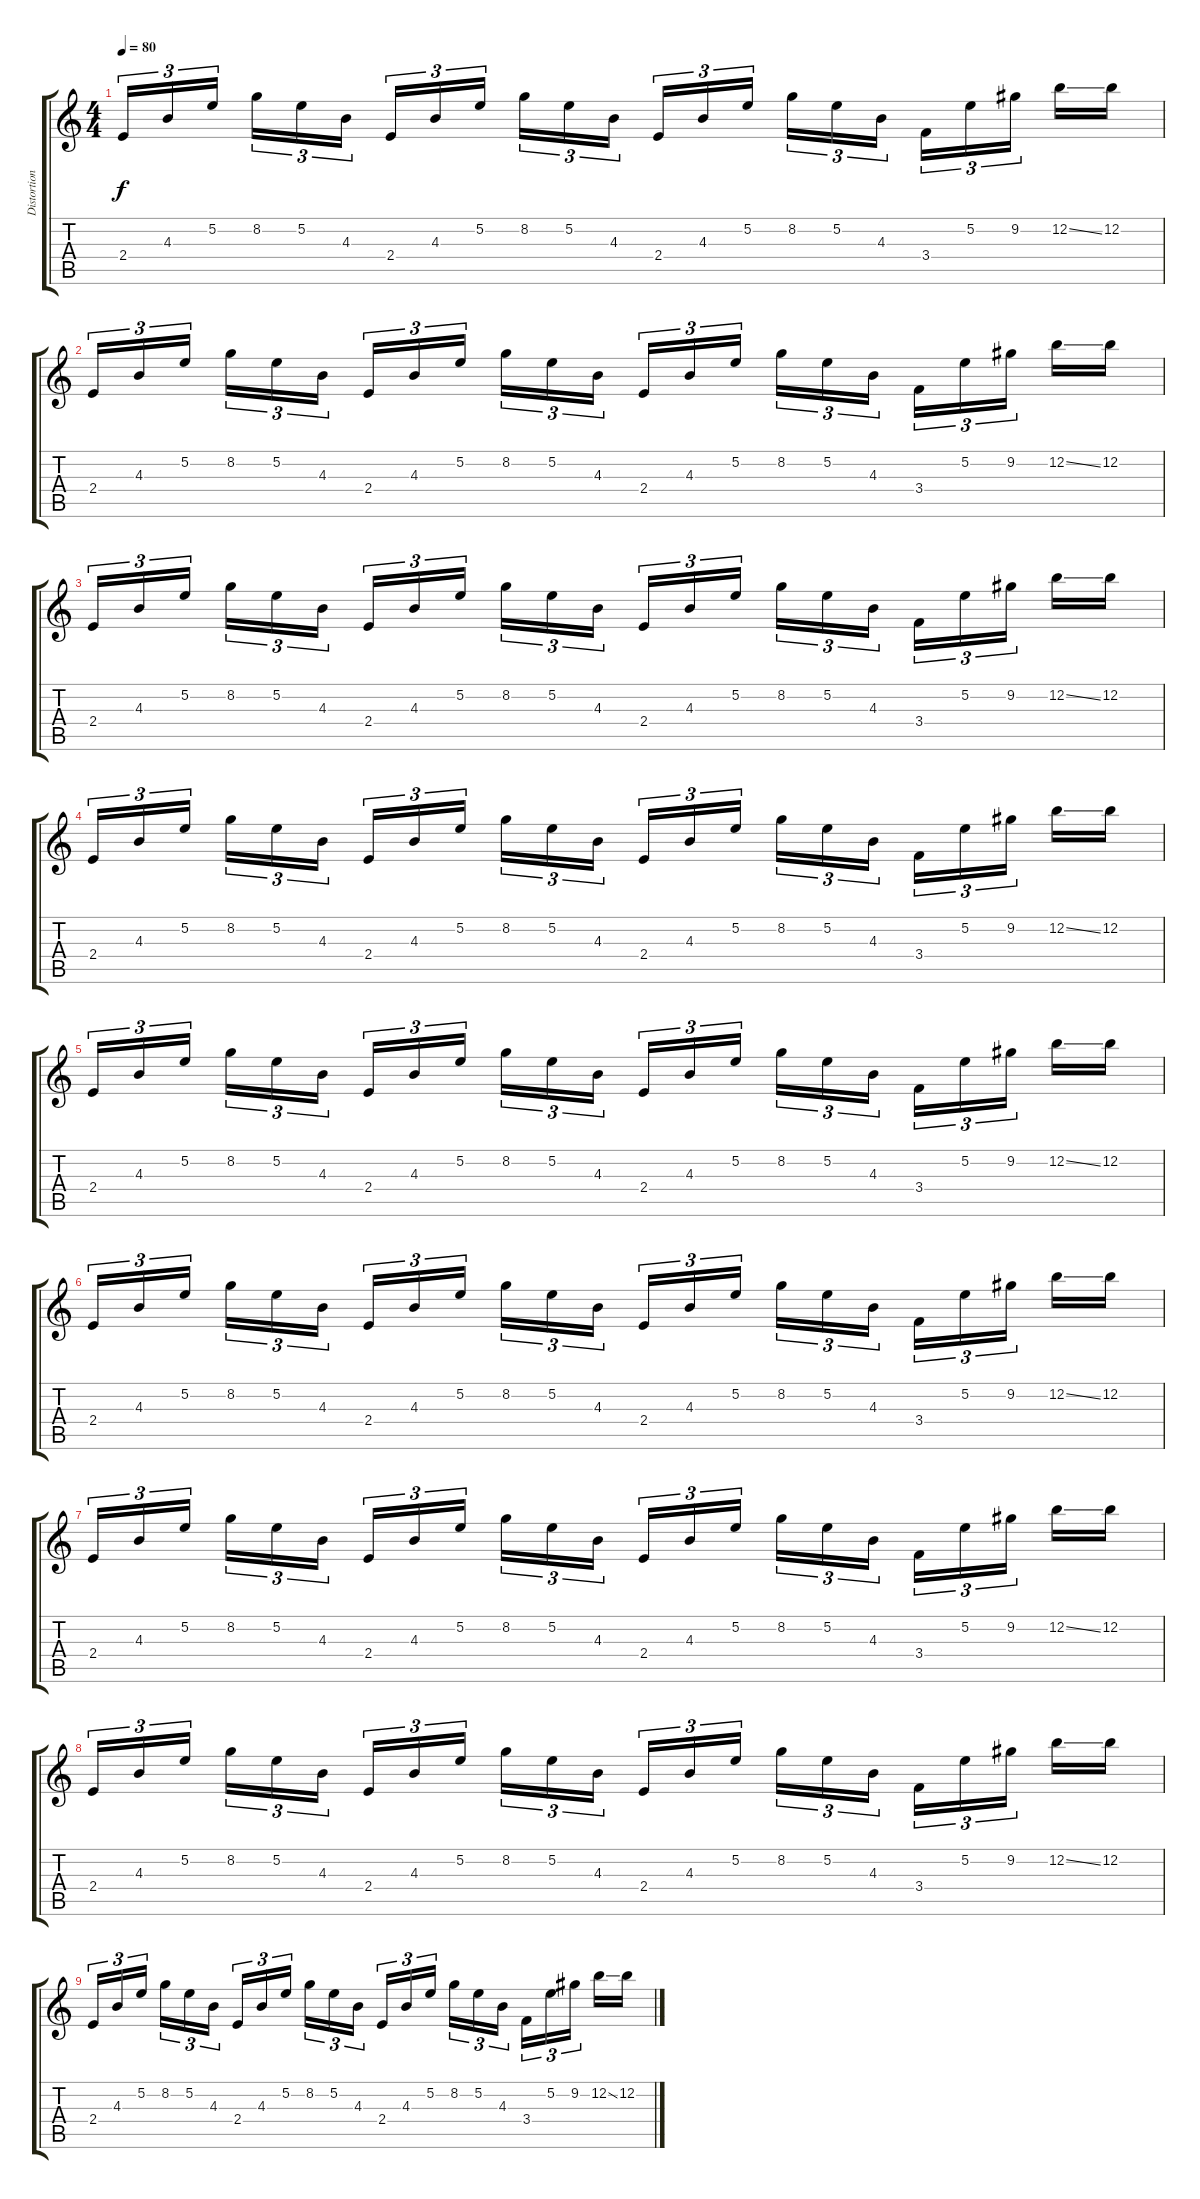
\track ("Distortion" "Distortion") {instrument distortionguitar}
\staff {score tabs}
\tuning (E4 B3 G3 D3 A2 E2) {hide}
\ts (4 4)
\tempo 80
\clef g2
\ks c
2.4.16{tu (3 2) dy f} 4.3.16{tu (3 2)} 5.2.16{tu (3 2)} 8.2.16{tu (3 2)} 5.2.16{tu (3 2)} 4.3.16{tu (3 2)} 2.4.16{tu (3 2)} 4.3.16{tu (3 2)} 5.2.16{tu (3 2)} 8.2.16{tu (3 2)} 5.2.16{tu (3 2)} 4.3.16{tu (3 2)} 2.4.16{tu (3 2)} 4.3.16{tu (3 2)} 5.2.16{tu (3 2)} 8.2.16{tu (3 2)} 5.2.16{tu (3 2)} 4.3.16{tu (3 2)} 3.4.16{tu (3 2)} 5.2.16{tu (3 2)} 9.2.16{tu (3 2)} 12.2{ss}.16 12.2.16 |
2.4.16{tu (3 2)} 4.3.16{tu (3 2)} 5.2.16{tu (3 2)} 8.2.16{tu (3 2)} 5.2.16{tu (3 2)} 4.3.16{tu (3 2)} 2.4.16{tu (3 2)} 4.3.16{tu (3 2)} 5.2.16{tu (3 2)} 8.2.16{tu (3 2)} 5.2.16{tu (3 2)} 4.3.16{tu (3 2)} 2.4.16{tu (3 2)} 4.3.16{tu (3 2)} 5.2.16{tu (3 2)} 8.2.16{tu (3 2)} 5.2.16{tu (3 2)} 4.3.16{tu (3 2)} 3.4.16{tu (3 2)} 5.2.16{tu (3 2)} 9.2.16{tu (3 2)} 12.2{ss}.16 12.2.16 |
2.4.16{tu (3 2)} 4.3.16{tu (3 2)} 5.2.16{tu (3 2)} 8.2.16{tu (3 2)} 5.2.16{tu (3 2)} 4.3.16{tu (3 2)} 2.4.16{tu (3 2)} 4.3.16{tu (3 2)} 5.2.16{tu (3 2)} 8.2.16{tu (3 2)} 5.2.16{tu (3 2)} 4.3.16{tu (3 2)} 2.4.16{tu (3 2)} 4.3.16{tu (3 2)} 5.2.16{tu (3 2)} 8.2.16{tu (3 2)} 5.2.16{tu (3 2)} 4.3.16{tu (3 2)} 3.4.16{tu (3 2)} 5.2.16{tu (3 2)} 9.2.16{tu (3 2)} 12.2{ss}.16 12.2.16 |
2.4.16{tu (3 2)} 4.3.16{tu (3 2)} 5.2.16{tu (3 2)} 8.2.16{tu (3 2)} 5.2.16{tu (3 2)} 4.3.16{tu (3 2)} 2.4.16{tu (3 2)} 4.3.16{tu (3 2)} 5.2.16{tu (3 2)} 8.2.16{tu (3 2)} 5.2.16{tu (3 2)} 4.3.16{tu (3 2)} 2.4.16{tu (3 2)} 4.3.16{tu (3 2)} 5.2.16{tu (3 2)} 8.2.16{tu (3 2)} 5.2.16{tu (3 2)} 4.3.16{tu (3 2)} 3.4.16{tu (3 2)} 5.2.16{tu (3 2)} 9.2.16{tu (3 2)} 12.2{ss}.16 12.2.16 |
2.4.16{tu (3 2)} 4.3.16{tu (3 2)} 5.2.16{tu (3 2)} 8.2.16{tu (3 2)} 5.2.16{tu (3 2)} 4.3.16{tu (3 2)} 2.4.16{tu (3 2)} 4.3.16{tu (3 2)} 5.2.16{tu (3 2)} 8.2.16{tu (3 2)} 5.2.16{tu (3 2)} 4.3.16{tu (3 2)} 2.4.16{tu (3 2)} 4.3.16{tu (3 2)} 5.2.16{tu (3 2)} 8.2.16{tu (3 2)} 5.2.16{tu (3 2)} 4.3.16{tu (3 2)} 3.4.16{tu (3 2)} 5.2.16{tu (3 2)} 9.2.16{tu (3 2)} 12.2{ss}.16 12.2.16 |
2.4.16{tu (3 2)} 4.3.16{tu (3 2)} 5.2.16{tu (3 2)} 8.2.16{tu (3 2)} 5.2.16{tu (3 2)} 4.3.16{tu (3 2)} 2.4.16{tu (3 2)} 4.3.16{tu (3 2)} 5.2.16{tu (3 2)} 8.2.16{tu (3 2)} 5.2.16{tu (3 2)} 4.3.16{tu (3 2)} 2.4.16{tu (3 2)} 4.3.16{tu (3 2)} 5.2.16{tu (3 2)} 8.2.16{tu (3 2)} 5.2.16{tu (3 2)} 4.3.16{tu (3 2)} 3.4.16{tu (3 2)} 5.2.16{tu (3 2)} 9.2.16{tu (3 2)} 12.2{ss}.16 12.2.16 |
2.4.16{tu (3 2)} 4.3.16{tu (3 2)} 5.2.16{tu (3 2)} 8.2.16{tu (3 2)} 5.2.16{tu (3 2)} 4.3.16{tu (3 2)} 2.4.16{tu (3 2)} 4.3.16{tu (3 2)} 5.2.16{tu (3 2)} 8.2.16{tu (3 2)} 5.2.16{tu (3 2)} 4.3.16{tu (3 2)} 2.4.16{tu (3 2)} 4.3.16{tu (3 2)} 5.2.16{tu (3 2)} 8.2.16{tu (3 2)} 5.2.16{tu (3 2)} 4.3.16{tu (3 2)} 3.4.16{tu (3 2)} 5.2.16{tu (3 2)} 9.2.16{tu (3 2)} 12.2{ss}.16 12.2.16 |
2.4.16{tu (3 2)} 4.3.16{tu (3 2)} 5.2.16{tu (3 2)} 8.2.16{tu (3 2)} 5.2.16{tu (3 2)} 4.3.16{tu (3 2)} 2.4.16{tu (3 2)} 4.3.16{tu (3 2)} 5.2.16{tu (3 2)} 8.2.16{tu (3 2)} 5.2.16{tu (3 2)} 4.3.16{tu (3 2)} 2.4.16{tu (3 2)} 4.3.16{tu (3 2)} 5.2.16{tu (3 2)} 8.2.16{tu (3 2)} 5.2.16{tu (3 2)} 4.3.16{tu (3 2)} 3.4.16{tu (3 2)} 5.2.16{tu (3 2)} 9.2.16{tu (3 2)} 12.2{ss}.16 12.2.16 |
2.4.16{tu (3 2)} 4.3.16{tu (3 2)} 5.2.16{tu (3 2)} 8.2.16{tu (3 2)} 5.2.16{tu (3 2)} 4.3.16{tu (3 2)} 2.4.16{tu (3 2)} 4.3.16{tu (3 2)} 5.2.16{tu (3 2)} 8.2.16{tu (3 2)} 5.2.16{tu (3 2)} 4.3.16{tu (3 2)} 2.4.16{tu (3 2)} 4.3.16{tu (3 2)} 5.2.16{tu (3 2)} 8.2.16{tu (3 2)} 5.2.16{tu (3 2)} 4.3.16{tu (3 2)} 3.4.16{tu (3 2)} 5.2.16{tu (3 2)} 9.2.16{tu (3 2)} 12.2{ss}.16 12.2.16
